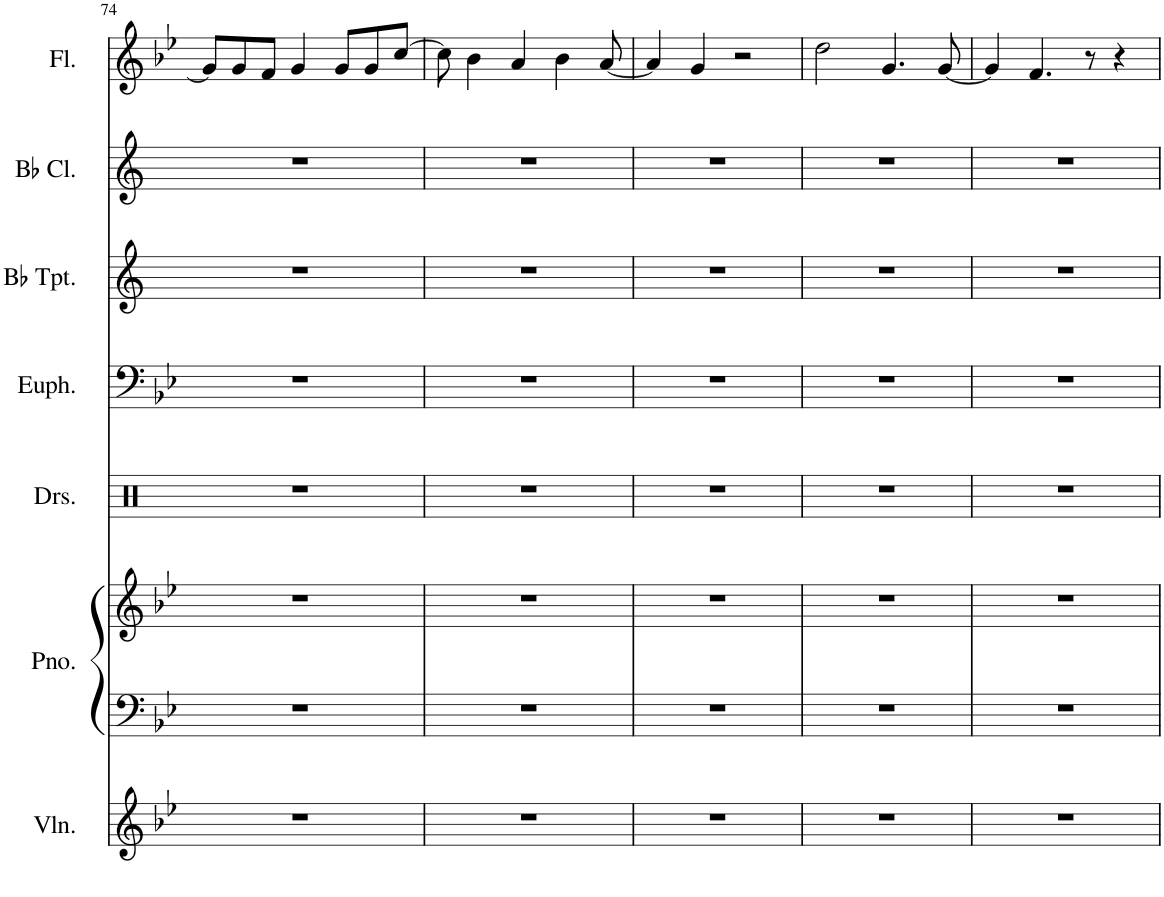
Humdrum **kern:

**kern	**kern	**kern	**kern	**kern	**kern	**kern	**kern
*part7	*part6	*part6	*part5	*part4	*part3	*part2	*part1
*staff8	*staff7	*staff6	*staff5	*staff4	*staff3	*staff2	*staff1
*I"Violin	*I"Piano	*	*I"Drumset	*I"Euphonium	*I"Bb Trumpet	*I"Bb Clarinet	*I"Flute
*I'Vln.	*I'Pno.	*	*I'Drs.	*I'Euph.	*I'Bb Tpt.	*I'Bb Cl.	*I'Fl.
!!LO:PB:g=z
*clefG2	*clefF4	*clefG2	*clefX	*clefF4	*clefG2	*clefG2	*clefG2
*	*	*	*	*	*ITrd1c2	*ITrd1c2	*
*k[b-e-]	*k[b-e-]	*k[b-e-]	*k[]	*k[b-e-]	*k[]	*k[]	*k[b-e-]
*M4/4	*M4/4	*M4/4	*M4/4	*M4/4	*M4/4	*M4/4	*M4/4
=74	=74	=74	=74	=74	=74	=74	=74
1r	1r	1r	1r	1r	1r	1r	8g/L]
.	.	.	.	.	.	.	8g/
.	.	.	.	.	.	.	8f/J
.	.	.	.	.	.	.	4g/
.	.	.	.	.	.	.	8g/L
.	.	.	.	.	.	.	8g/
.	.	.	.	.	.	.	[8cc/J
=75	=75	=75	=75	=75	=75	=75	=75
1r	1r	1r	1r	1r	1r	1r	8cc\]
.	.	.	.	.	.	.	4b-\
.	.	.	.	.	.	.	4a/
.	.	.	.	.	.	.	4b-\
.	.	.	.	.	.	.	[8a/
=76	=76	=76	=76	=76	=76	=76	=76
1r	1r	1r	1r	1r	1r	1r	4a/]
.	.	.	.	.	.	.	4g/
.	.	.	.	.	.	.	2r
=77	=77	=77	=77	=77	=77	=77	=77
1r	1r	1r	1r	1r	1r	1r	2dd\
.	.	.	.	.	.	.	4.g/
.	.	.	.	.	.	.	[8g/
=78	=78	=78	=78	=78	=78	=78	=78
1r	1r	1r	1r	1r	1r	1r	4g/]
.	.	.	.	.	.	.	4.f/
.	.	.	.	.	.	.	8r
.	.	.	.	.	.	.	4r
=	=	=	=	=	=	=	=
*-	*-	*-	*-	*-	*-	*-	*-
